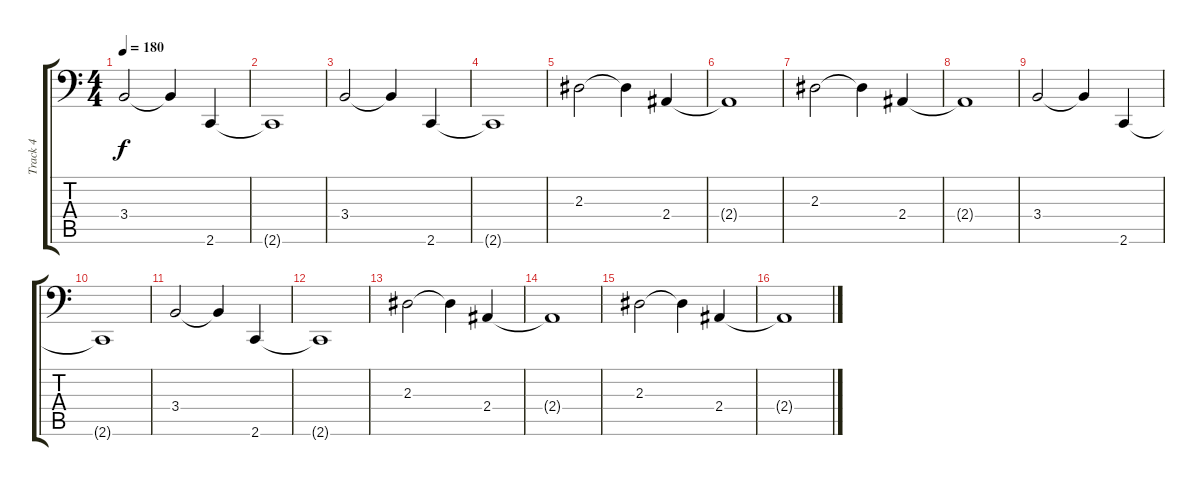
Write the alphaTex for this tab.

\track ("Track 4" "Track 4") {instrument electricbasspick}
\staff {score tabs}
\tuning (B2 Gb2 Db2 Ab1 Eb1 Bb0) {hide}
\ts (4 4)
\tempo 180
\clef f4
\ks c
3.4.2{dy f} 3.4{t}.4 2.6.4 |
2.6{t}.1 |
3.4.2 3.4{t}.4 2.6.4 |
2.6{t}.1 |
2.3.2 2.3{t}.4 2.4.4 |
2.4{t}.1 |
2.3.2 2.3{t}.4 2.4.4 |
2.4{t}.1 |
3.4.2 3.4{t}.4 2.6.4 |
2.6{t}.1 |
3.4.2 3.4{t}.4 2.6.4 |
2.6{t}.1 |
2.3.2 2.3{t}.4 2.4.4 |
2.4{t}.1 |
2.3.2 2.3{t}.4 2.4.4 |
2.4{t}.1
